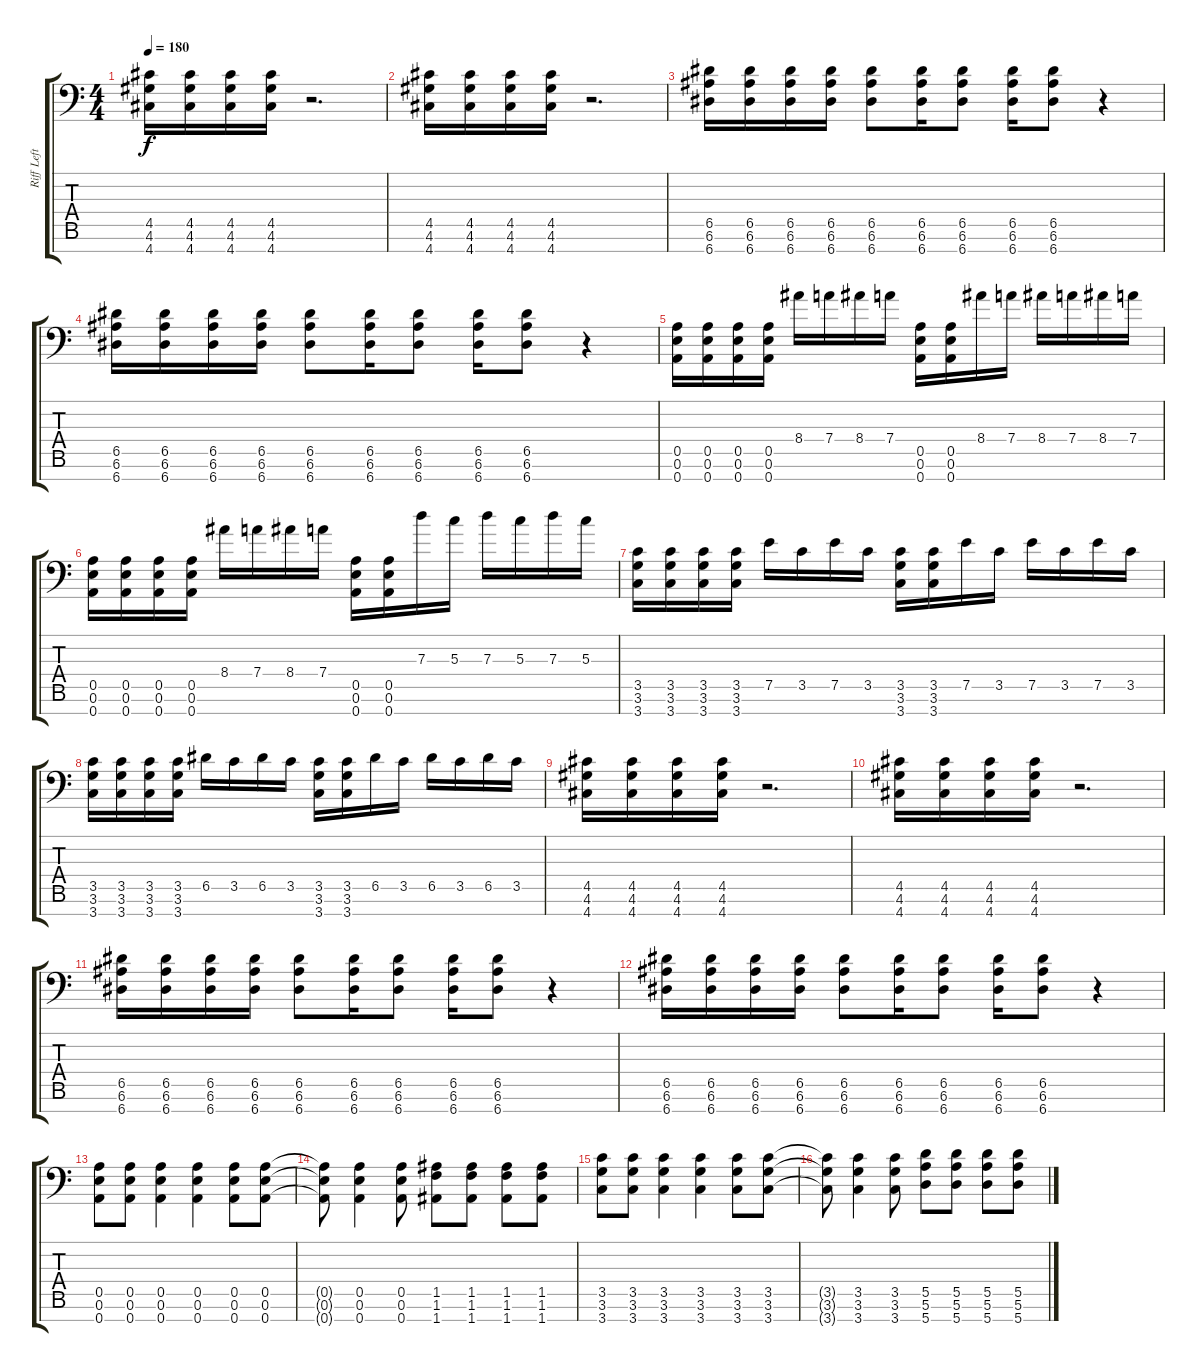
\track ("Riff Left" "Riff Left") {instrument distortionguitar}
\staff {score tabs}
\tuning (F4 C4 G3 D3 A2 E2 A1) {hide}
\ts (4 4)
\tempo 180
\clef f4
\ks c
(4.5 4.6 4.7).16{dy f} (4.5 4.6 4.7).16 (4.5 4.6 4.7).16 (4.5 4.6 4.7).16 r.2{d} |
(4.5 4.6 4.7).16 (4.5 4.6 4.7).16 (4.5 4.6 4.7).16 (4.5 4.6 4.7).16 r.2{d} |
(6.5 6.6 6.7).16 (6.5 6.6 6.7).16 (6.5 6.6 6.7).16 (6.5 6.6 6.7).16 (6.5 6.6 6.7).8 (6.5 6.6 6.7).16 (6.5 6.6 6.7).8 (6.5 6.6 6.7).16 (6.5 6.6 6.7).8 r.4 |
(6.5 6.6 6.7).16 (6.5 6.6 6.7).16 (6.5 6.6 6.7).16 (6.5 6.6 6.7).16 (6.5 6.6 6.7).8 (6.5 6.6 6.7).16 (6.5 6.6 6.7).8 (6.5 6.6 6.7).16 (6.5 6.6 6.7).8 r.4 |
(0.5 0.6 0.7).16 (0.5 0.6 0.7).16 (0.5 0.6 0.7).16 (0.5 0.6 0.7).16 8.4.16 7.4.16 8.4.16 7.4.16 (0.5 0.6 0.7).16 (0.5 0.6 0.7).16 8.4.16 7.4.16 8.4.16 7.4.16 8.4.16 7.4.16 |
(0.5 0.6 0.7).16 (0.5 0.6 0.7).16 (0.5 0.6 0.7).16 (0.5 0.6 0.7).16 8.4.16 7.4.16 8.4.16 7.4.16 (0.5 0.6 0.7).16 (0.5 0.6 0.7).16 7.3.16 5.3.16 7.3.16 5.3.16 7.3.16 5.3.16 |
(3.5 3.6 3.7).16 (3.5 3.6 3.7).16 (3.5 3.6 3.7).16 (3.5 3.6 3.7).16 7.5.16 3.5.16 7.5.16 3.5.16 (3.5 3.6 3.7).16 (3.5 3.6 3.7).16 7.5.16 3.5.16 7.5.16 3.5.16 7.5.16 3.5.16 |
(3.5 3.6 3.7).16 (3.5 3.6 3.7).16 (3.5 3.6 3.7).16 (3.5 3.6 3.7).16 6.5.16 3.5.16 6.5.16 3.5.16 (3.5 3.6 3.7).16 (3.5 3.6 3.7).16 6.5.16 3.5.16 6.5.16 3.5.16 6.5.16 3.5.16 |
(4.5 4.6 4.7).16 (4.5 4.6 4.7).16 (4.5 4.6 4.7).16 (4.5 4.6 4.7).16 r.2{d} |
(4.5 4.6 4.7).16 (4.5 4.6 4.7).16 (4.5 4.6 4.7).16 (4.5 4.6 4.7).16 r.2{d} |
(6.5 6.6 6.7).16 (6.5 6.6 6.7).16 (6.5 6.6 6.7).16 (6.5 6.6 6.7).16 (6.5 6.6 6.7).8 (6.5 6.6 6.7).16 (6.5 6.6 6.7).8 (6.5 6.6 6.7).16 (6.5 6.6 6.7).8 r.4 |
(6.5 6.6 6.7).16 (6.5 6.6 6.7).16 (6.5 6.6 6.7).16 (6.5 6.6 6.7).16 (6.5 6.6 6.7).8 (6.5 6.6 6.7).16 (6.5 6.6 6.7).8 (6.5 6.6 6.7).16 (6.5 6.6 6.7).8 r.4 |
(0.5 0.6 0.7).8 (0.5 0.6 0.7).8 (0.5 0.6 0.7).4 (0.5 0.6 0.7).4 (0.5 0.6 0.7).8 (0.5 0.6 0.7).8 |
(0.5{t} 0.6{t} 0.7{t}).8 (0.5 0.6 0.7).4 (0.5 0.6 0.7).8 (1.5 1.6 1.7).8 (1.5 1.6 1.7).8 (1.5 1.6 1.7).8 (1.5 1.6 1.7).8 |
(3.5 3.6 3.7).8 (3.5 3.6 3.7).8 (3.5 3.6 3.7).4 (3.5 3.6 3.7).4 (3.5 3.6 3.7).8 (3.5 3.6 3.7).8 |
(3.5{t} 3.6{t} 3.7{t}).8 (3.5 3.6 3.7).4 (3.5 3.6 3.7).8 (5.5 5.6 5.7).8 (5.5 5.6 5.7).8 (5.5 5.6 5.7).8 (5.5 5.6 5.7).8
